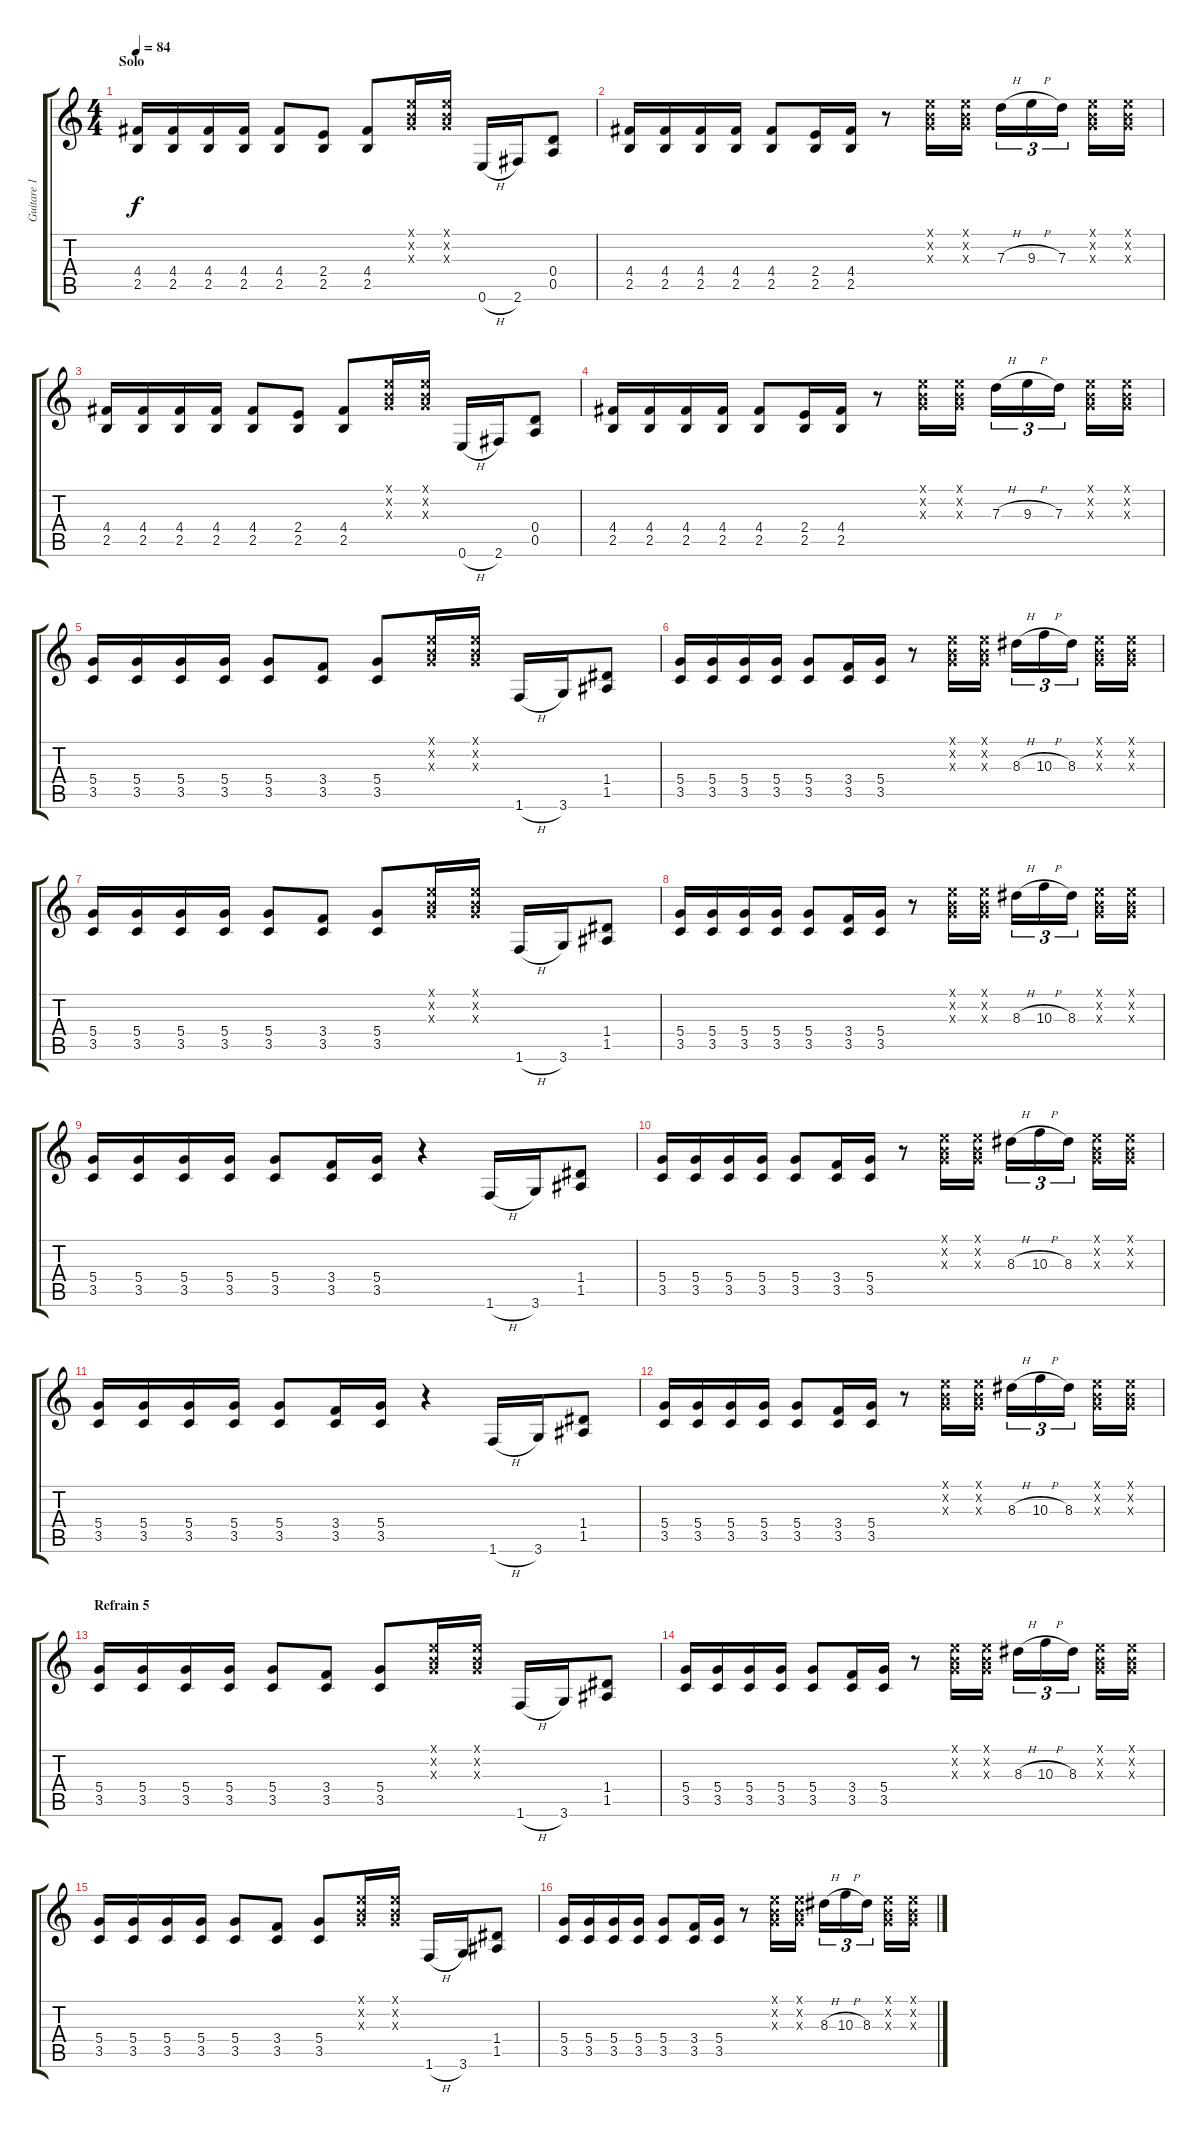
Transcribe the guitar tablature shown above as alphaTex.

\track ("Guitare 1" "Guitare 1") {instrument distortionguitar}
\staff {score tabs}
\tuning (E4 B3 G3 D3 A2 E2) {hide}
\ts (4 4)
\section ("" "Solo")
\tempo 84
\clef g2
\ks c
(4.4 2.5).16{dy f} (4.4 2.5).16 (4.4 2.5).16 (4.4 2.5).16 (4.4 2.5).8 (2.4 2.5).8 (4.4 2.5).8 (0.1{x} 0.2{x} 0.3{x}).16 (0.1{x} 0.2{x} 0.3{x}).16 0.6{h}.16 2.6.16 (0.4 0.5).8 |
(4.4 2.5).16 (4.4 2.5).16 (4.4 2.5).16 (4.4 2.5).16 (4.4 2.5).8 (2.4 2.5).16 (4.4 2.5).16 r.8 (0.1{x} 0.2{x} 0.3{x}).16 (0.1{x} 0.2{x} 0.3{x}).16 7.3{h}.16{tu (3 2)} 9.3{h}.16{tu (3 2)} 7.3.16{tu (3 2)} (0.1{x} 0.2{x} 0.3{x}).16 (0.1{x} 0.2{x} 0.3{x}).16 |
(4.4 2.5).16 (4.4 2.5).16 (4.4 2.5).16 (4.4 2.5).16 (4.4 2.5).8 (2.4 2.5).8 (4.4 2.5).8 (0.1{x} 0.2{x} 0.3{x}).16 (0.1{x} 0.2{x} 0.3{x}).16 0.6{h}.16 2.6.16 (0.4 0.5).8 |
(4.4 2.5).16 (4.4 2.5).16 (4.4 2.5).16 (4.4 2.5).16 (4.4 2.5).8 (2.4 2.5).16 (4.4 2.5).16 r.8 (0.1{x} 0.2{x} 0.3{x}).16 (0.1{x} 0.2{x} 0.3{x}).16 7.3{h}.16{tu (3 2)} 9.3{h}.16{tu (3 2)} 7.3.16{tu (3 2)} (0.1{x} 0.2{x} 0.3{x}).16 (0.1{x} 0.2{x} 0.3{x}).16 |
(5.4 3.5).16 (5.4 3.5).16 (5.4 3.5).16 (5.4 3.5).16 (5.4 3.5).8 (3.4 3.5).8 (5.4 3.5).8 (0.1{x} 0.2{x} 0.3{x}).16 (0.1{x} 0.2{x} 0.3{x}).16 1.6{h}.16 3.6.16 (1.4 1.5).8 |
(5.4 3.5).16 (5.4 3.5).16 (5.4 3.5).16 (5.4 3.5).16 (5.4 3.5).8 (3.4 3.5).16 (5.4 3.5).16 r.8 (0.1{x} 0.2{x} 0.3{x}).16 (0.1{x} 0.2{x} 0.3{x}).16 8.3{h}.16{tu (3 2)} 10.3{h}.16{tu (3 2)} 8.3.16{tu (3 2)} (0.1{x} 0.2{x} 0.3{x}).16 (0.1{x} 0.2{x} 0.3{x}).16 |
(5.4 3.5).16 (5.4 3.5).16 (5.4 3.5).16 (5.4 3.5).16 (5.4 3.5).8 (3.4 3.5).8 (5.4 3.5).8 (0.1{x} 0.2{x} 0.3{x}).16 (0.1{x} 0.2{x} 0.3{x}).16 1.6{h}.16 3.6.16 (1.4 1.5).8 |
(5.4 3.5).16 (5.4 3.5).16 (5.4 3.5).16 (5.4 3.5).16 (5.4 3.5).8 (3.4 3.5).16 (5.4 3.5).16 r.8 (0.1{x} 0.2{x} 0.3{x}).16 (0.1{x} 0.2{x} 0.3{x}).16 8.3{h}.16{tu (3 2)} 10.3{h}.16{tu (3 2)} 8.3.16{tu (3 2)} (0.1{x} 0.2{x} 0.3{x}).16 (0.1{x} 0.2{x} 0.3{x}).16 |
(5.4 3.5).16 (5.4 3.5).16 (5.4 3.5).16 (5.4 3.5).16 (5.4 3.5).8 (3.4 3.5).16 (5.4 3.5).16 r.4 1.6{h}.16 3.6.16 (1.4 1.5).8 |
(5.4 3.5).16 (5.4 3.5).16 (5.4 3.5).16 (5.4 3.5).16 (5.4 3.5).8 (3.4 3.5).16 (5.4 3.5).16 r.8 (0.1{x} 0.2{x} 0.3{x}).16 (0.1{x} 0.2{x} 0.3{x}).16 8.3{h}.16{tu (3 2)} 10.3{h}.16{tu (3 2)} 8.3.16{tu (3 2)} (0.1{x} 0.2{x} 0.3{x}).16 (0.1{x} 0.2{x} 0.3{x}).16 |
(5.4 3.5).16 (5.4 3.5).16 (5.4 3.5).16 (5.4 3.5).16 (5.4 3.5).8 (3.4 3.5).16 (5.4 3.5).16 r.4 1.6{h}.16 3.6.16 (1.4 1.5).8 |
(5.4 3.5).16 (5.4 3.5).16 (5.4 3.5).16 (5.4 3.5).16 (5.4 3.5).8 (3.4 3.5).16 (5.4 3.5).16 r.8 (0.1{x} 0.2{x} 0.3{x}).16 (0.1{x} 0.2{x} 0.3{x}).16 8.3{h}.16{tu (3 2)} 10.3{h}.16{tu (3 2)} 8.3.16{tu (3 2)} (0.1{x} 0.2{x} 0.3{x}).16 (0.1{x} 0.2{x} 0.3{x}).16 |
\section ("" "Refrain 5")
(5.4 3.5).16 (5.4 3.5).16 (5.4 3.5).16 (5.4 3.5).16 (5.4 3.5).8 (3.4 3.5).8 (5.4 3.5).8 (0.1{x} 0.2{x} 0.3{x}).16 (0.1{x} 0.2{x} 0.3{x}).16 1.6{h}.16 3.6.16 (1.4 1.5).8 |
(5.4 3.5).16 (5.4 3.5).16 (5.4 3.5).16 (5.4 3.5).16 (5.4 3.5).8 (3.4 3.5).16 (5.4 3.5).16 r.8 (0.1{x} 0.2{x} 0.3{x}).16 (0.1{x} 0.2{x} 0.3{x}).16 8.3{h}.16{tu (3 2)} 10.3{h}.16{tu (3 2)} 8.3.16{tu (3 2)} (0.1{x} 0.2{x} 0.3{x}).16 (0.1{x} 0.2{x} 0.3{x}).16 |
(5.4 3.5).16 (5.4 3.5).16 (5.4 3.5).16 (5.4 3.5).16 (5.4 3.5).8 (3.4 3.5).8 (5.4 3.5).8 (0.1{x} 0.2{x} 0.3{x}).16 (0.1{x} 0.2{x} 0.3{x}).16 1.6{h}.16 3.6.16 (1.4 1.5).8 |
(5.4 3.5).16 (5.4 3.5).16 (5.4 3.5).16 (5.4 3.5).16 (5.4 3.5).8 (3.4 3.5).16 (5.4 3.5).16 r.8 (0.1{x} 0.2{x} 0.3{x}).16 (0.1{x} 0.2{x} 0.3{x}).16 8.3{h}.16{tu (3 2)} 10.3{h}.16{tu (3 2)} 8.3.16{tu (3 2)} (0.1{x} 0.2{x} 0.3{x}).16 (0.1{x} 0.2{x} 0.3{x}).16
